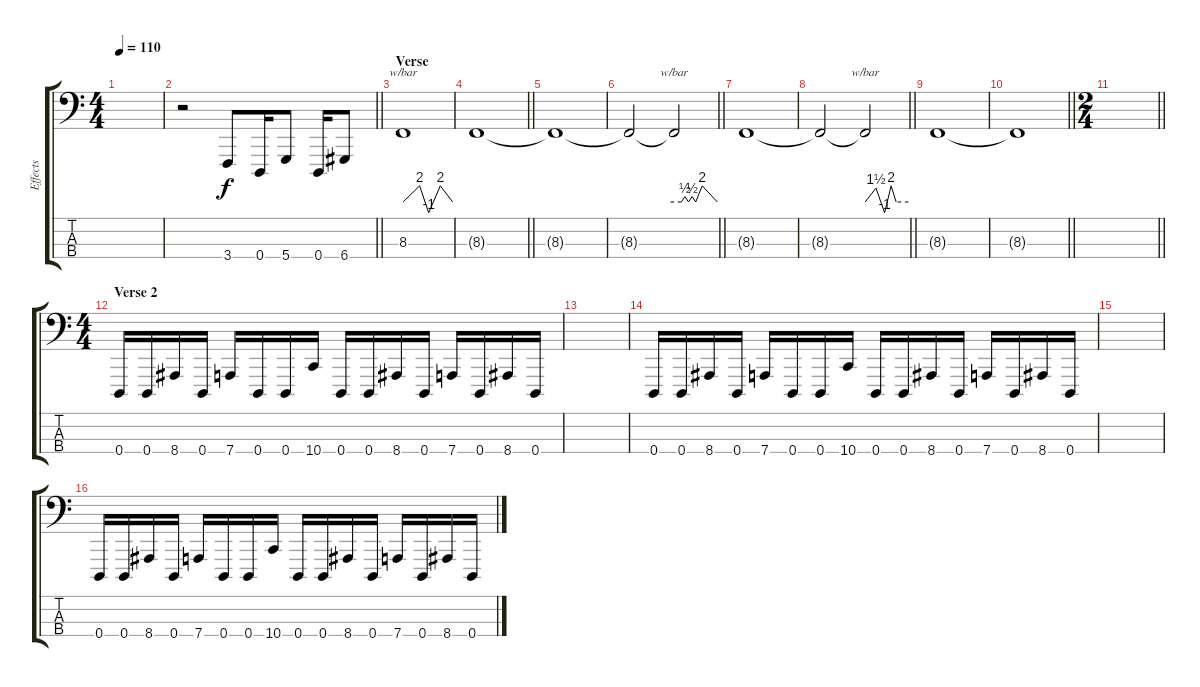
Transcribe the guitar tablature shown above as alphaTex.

\track ("Effects" "Effects") {instrument applause}
\staff {score tabs}
\tuning (G2 D2 A1 D1) {hide}
\ts (4 4)
\tempo 110
\clef f4
\ks c
|
\barLineRight lightlight
r.2{volume 8 instrument slapbass1} 3.4.8 0.4.16 5.4.8 0.4.16 6.4.8 |
\section ("" "Verse ")
8.3.1{tbe (custom default 0 0 20 8 31 -4 45 8 60 0) volume 9 balance 0 instrument applause} |
\barLineRight lightlight
8.3{t}.1{balance 16} |
8.3{t}.1 |
\barLineRight lightlight
8.3{t}.2 8.3{t}.2{tbe (custom default 0 0 10 0 15 2 20 0 25 2 30 0 39 8 60 0) balance 0} |
8.3{t}.1 |
\barLineRight lightlight
8.3{t}.2 8.3{t}.2{tbe (custom default 0 0 15 6 27 -4 36 8 43 0 60 0) balance 16} |
8.3{t}.1 |
\barLineRight lightlight
8.3{t}.1 |
\ts (2 4)
\barLineRight lightlight
|
\ts (4 4)
\section ("" "Verse 2")
0.4.16{volume 7 instrument slapbass1} 0.4.16 8.4.16 0.4.16 7.4.16 0.4.16 0.4.16 10.4.16 0.4.16 0.4.16 8.4.16 0.4.16 7.4.16 0.4.16 8.4.16 0.4.16 |
|
0.4.16{volume 7 instrument slapbass1} 0.4.16 8.4.16 0.4.16 7.4.16 0.4.16 0.4.16 10.4.16 0.4.16 0.4.16 8.4.16 0.4.16 7.4.16 0.4.16 8.4.16 0.4.16 |
|
0.4.16{volume 7 instrument slapbass1} 0.4.16 8.4.16 0.4.16 7.4.16 0.4.16 0.4.16 10.4.16 0.4.16 0.4.16 8.4.16 0.4.16 7.4.16 0.4.16 8.4.16 0.4.16
